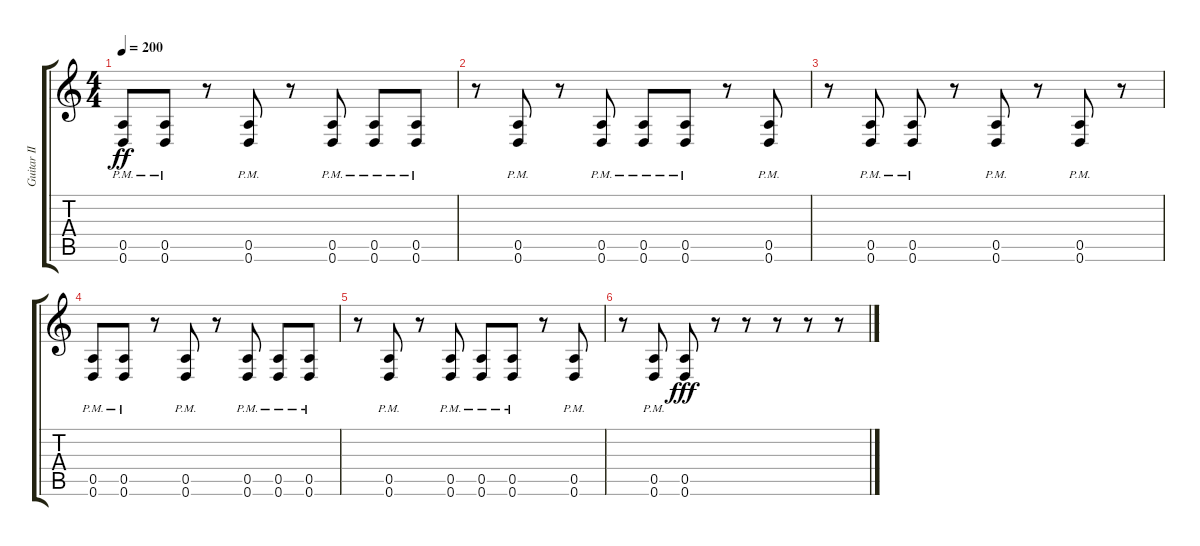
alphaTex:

\track ("Guitar II" "Guitar II") {instrument distortionguitar}
\staff {score tabs}
\tuning (E4 B3 G3 D3 A2 D2) {hide}
\ts (4 4)
\tempo 200
\clef g2
\ks c
(0.5{pm} 0.6{pm}).8{dy ff} (0.5{pm} 0.6{pm}).8 r.8 (0.5{pm} 0.6{pm}).8 r.8 (0.5{pm} 0.6{pm}).8 (0.5{pm} 0.6{pm}).8 (0.5{pm} 0.6{pm}).8 |
r.8 (0.5{pm} 0.6{pm}).8 r.8 (0.5{pm} 0.6{pm}).8 (0.5{pm} 0.6{pm}).8 (0.5{pm} 0.6{pm}).8 r.8 (0.5{pm} 0.6{pm}).8 |
r.8 (0.5{pm} 0.6{pm}).8 (0.5{pm} 0.6{pm}).8 r.8 (0.5{pm} 0.6{pm}).8 r.8 (0.5{pm} 0.6{pm}).8 r.8 |
(0.5{pm} 0.6{pm}).8 (0.5{pm} 0.6{pm}).8 r.8 (0.5{pm} 0.6{pm}).8 r.8 (0.5{pm} 0.6{pm}).8 (0.5{pm} 0.6{pm}).8 (0.5{pm} 0.6{pm}).8 |
r.8 (0.5{pm} 0.6{pm}).8 r.8 (0.5{pm} 0.6{pm}).8 (0.5{pm} 0.6{pm}).8 (0.5{pm} 0.6{pm}).8 r.8 (0.5{pm} 0.6{pm}).8 |
r.8 (0.5{pm} 0.6{pm}).8 (0.5 0.6).8{dy fff} r.8 r.8 r.8 r.8 r.8
